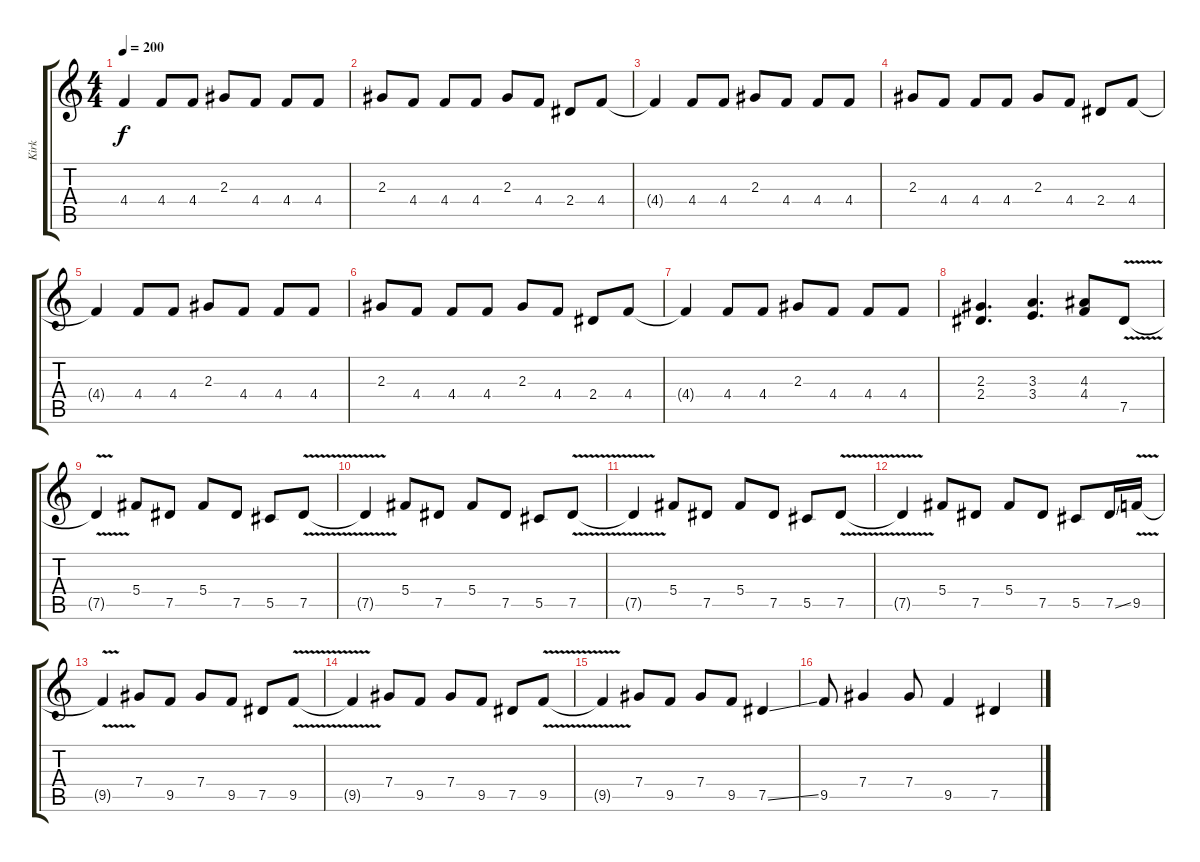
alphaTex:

\track ("Kirk" "Kirk") {instrument overdrivenguitar}
\staff {score tabs}
\tuning (Eb4 Bb3 Gb3 Db3 Ab2 Eb2) {hide}
\ts (4 4)
\tempo 200
\clef g2
\ks c
4.4{t}.4{dy f} 4.4.8 4.4.8 2.3.8 4.4.8 4.4.8 4.4.8 |
2.3.8 4.4.8 4.4.8 4.4.8 2.3.8 4.4.8 2.4.8 4.4.8 |
4.4{t}.4 4.4.8 4.4.8 2.3.8 4.4.8 4.4.8 4.4.8 |
2.3.8 4.4.8 4.4.8 4.4.8 2.3.8 4.4.8 2.4.8 4.4.8 |
4.4{t}.4 4.4.8 4.4.8 2.3.8 4.4.8 4.4.8 4.4.8 |
2.3.8 4.4.8 4.4.8 4.4.8 2.3.8 4.4.8 2.4.8 4.4.8 |
4.4{t}.4 4.4.8 4.4.8 2.3.8 4.4.8 4.4.8 4.4.8 |
(2.3 2.4).4{d} (3.3 3.4).4{d} (4.3 4.4).8 7.5{v}.8 |
7.5{t}.4 5.4.8 7.5.8 5.4.8 7.5.8 5.5.8 7.5{v}.8 |
7.5{t}.4 5.4.8 7.5.8 5.4.8 7.5.8 5.5.8 7.5{v}.8 |
7.5{t}.4 5.4.8 7.5.8 5.4.8 7.5.8 5.5.8 7.5{v}.8 |
7.5{t}.4 5.4.8 7.5.8 5.4.8 7.5.8 5.5.8 7.5{ss}.16 9.5{v}.16 |
9.5{t}.4 7.4.8 9.5.8 7.4.8 9.5.8 7.5.8 9.5{v}.8 |
9.5{t}.4 7.4.8 9.5.8 7.4.8 9.5.8 7.5.8 9.5{v}.8 |
9.5{t}.4 7.4.8 9.5.8 7.4.8 9.5.8 7.5{ss}.4 |
9.5.8 7.4.4 7.4.8 9.5.4 7.5{ss}.4
